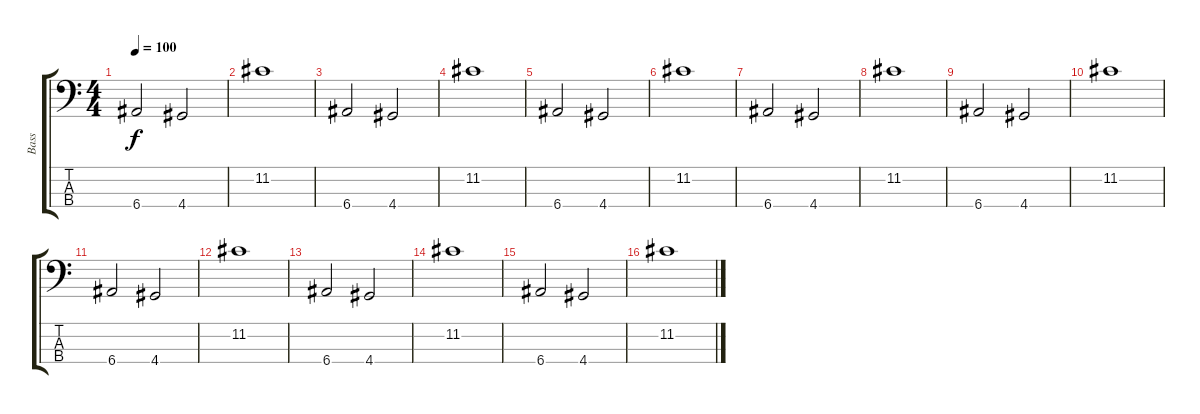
\track ("Bass" "Bass") {instrument electricbassfinger}
\staff {score tabs}
\tuning (G2 D2 A1 E1) {hide}
\ts (4 4)
\tempo 100
\clef f4
\ks c
6.4.2{dy f} 4.4.2 |
11.2.1 |
6.4.2 4.4.2 |
11.2.1 |
6.4.2 4.4.2 |
11.2.1 |
6.4.2 4.4.2 |
11.2.1 |
6.4.2 4.4.2 |
11.2.1 |
6.4.2 4.4.2 |
11.2.1 |
6.4.2 4.4.2 |
11.2.1 |
6.4.2 4.4.2 |
11.2.1
